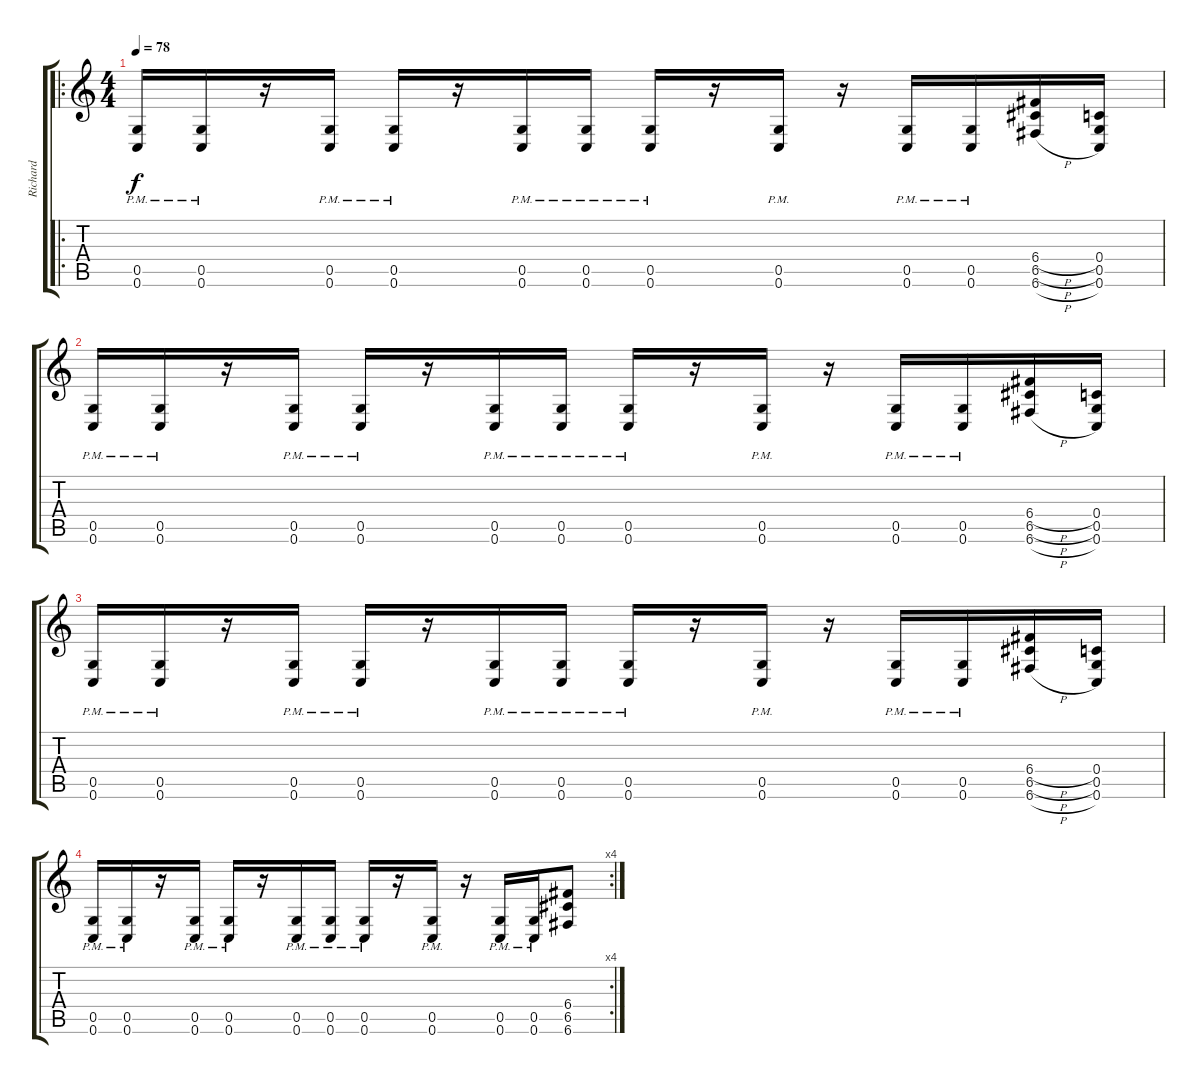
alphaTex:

\track ("Richard" "Richard") {instrument distortionguitar}
\staff {score tabs}
\tuning (D4 A3 F3 C3 G2 C2) {hide}
\ro
\ts (4 4)
\tempo 78
\clef g2
\ks c
(0.5{pm} 0.6{pm}).16{dy f} (0.5{pm} 0.6{pm}).16 r.16 (0.5{pm} 0.6).16 (0.5{pm} 0.6).16 r.16 (0.5{pm} 0.6).16 (0.5{pm} 0.6).16 (0.5{pm} 0.6).16 r.16 (0.5{pm} 0.6).16 r.16 (0.5{pm} 0.6).16 (0.5{pm} 0.6).16 (6.4{h} 6.5{h} 6.6{h}).16 (0.4 0.5 0.6).16 |
(0.5{pm} 0.6).16 (0.5{pm} 0.6).16 r.16 (0.5{pm} 0.6).16 (0.5{pm} 0.6).16 r.16 (0.5{pm} 0.6).16 (0.5{pm} 0.6).16 (0.5{pm} 0.6).16 r.16 (0.5{pm} 0.6).16 r.16 (0.5{pm} 0.6).16 (0.5{pm} 0.6).16 (6.4{h} 6.5{h} 6.6{h}).16 (0.4 0.5 0.6).16 |
(0.5{pm} 0.6).16 (0.5{pm} 0.6).16 r.16 (0.5{pm} 0.6).16 (0.5{pm} 0.6).16 r.16 (0.5{pm} 0.6).16 (0.5{pm} 0.6).16 (0.5{pm} 0.6).16 r.16 (0.5{pm} 0.6).16 r.16 (0.5{pm} 0.6).16 (0.5{pm} 0.6).16 (6.4{h} 6.5{h} 6.6{h}).16 (0.4 0.5 0.6).16 |
\rc 4
(0.5{pm} 0.6).16 (0.5{pm} 0.6).16 r.16 (0.5{pm} 0.6).16 (0.5{pm} 0.6).16 r.16 (0.5{pm} 0.6).16 (0.5{pm} 0.6).16 (0.5{pm} 0.6).16 r.16 (0.5{pm} 0.6).16 r.16 (0.5{pm} 0.6).16 (0.5{pm} 0.6).16 (6.4 6.5 6.6).8
